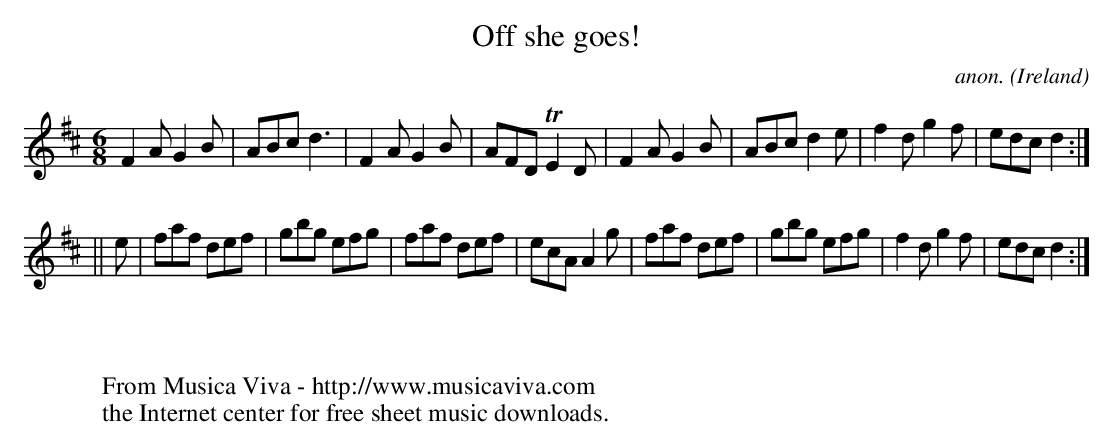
X:1
T:Off she goes!
C:anon.
O:Ireland
m:Tn2 = (3n/o/n/ m/n/
M:6/8
L:1/8
K:D
F2A G2B|ABc d3|F2A G2B|AFD TE2D|F2A G2B|ABc d2e|f2d g2f|edc d2:|
||e|faf def|gbg efg|faf def|ecA A2g|faf def|gbg efg|f2d g2f|edc d2:|
W:
W:
W:  From Musica Viva - http://www.musicaviva.com
W:  the Internet center for free sheet music downloads.
